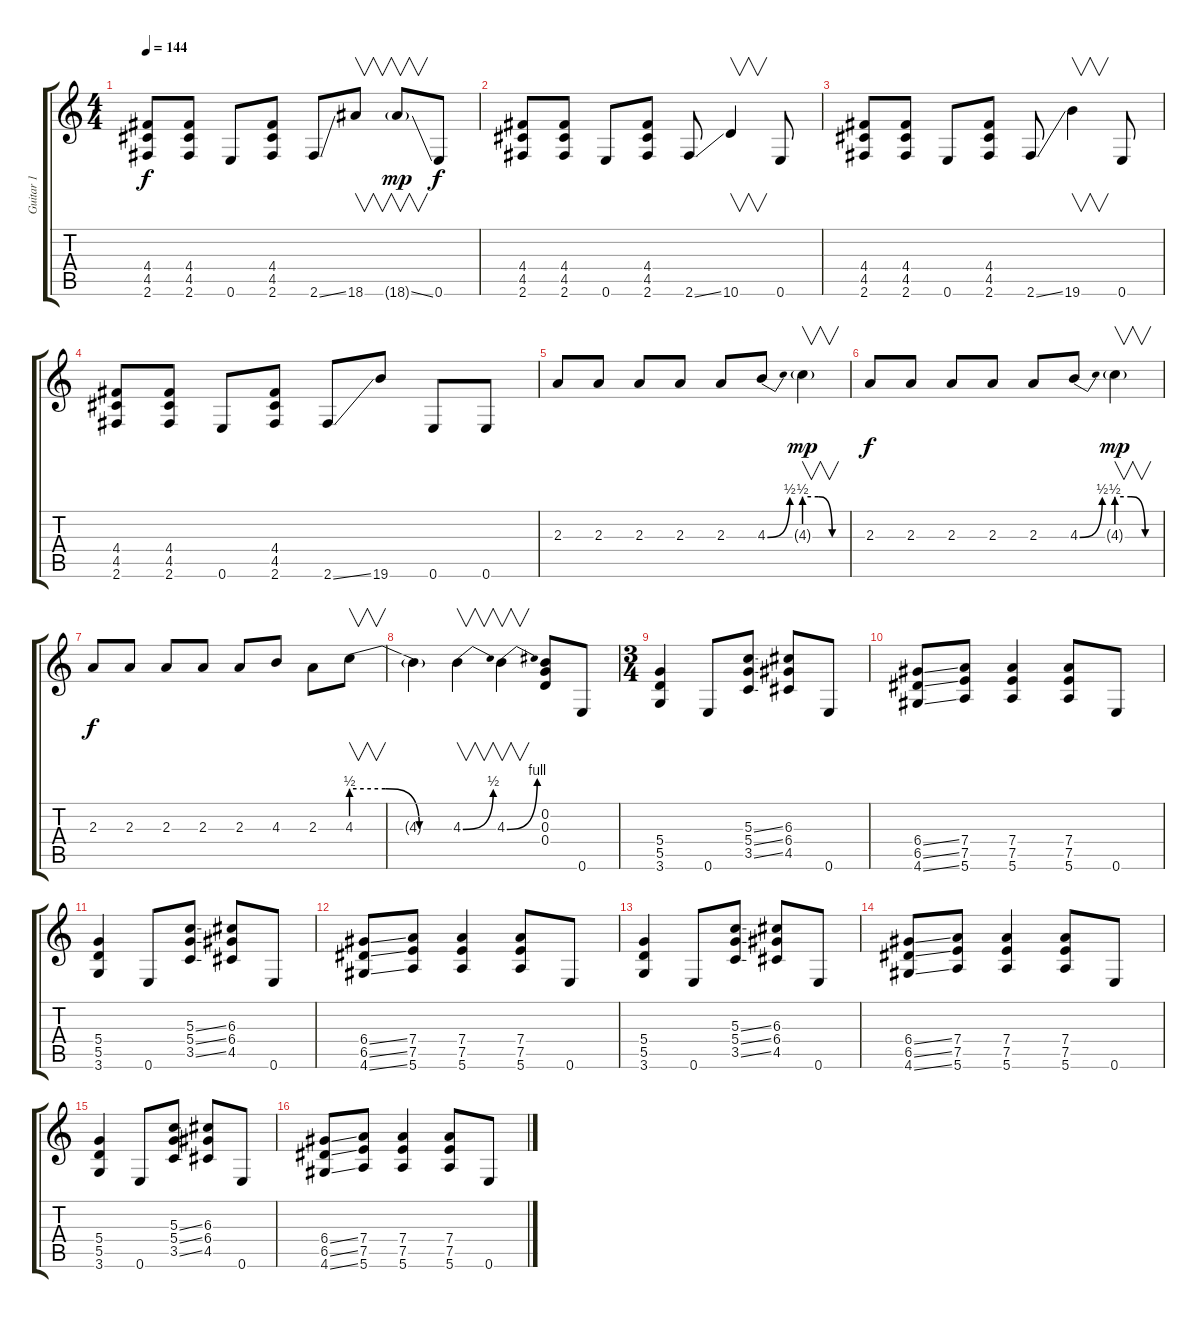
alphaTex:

\track ("Guitar 1" "Guitar 1") {instrument distortionguitar}
\staff {score tabs}
\tuning (E4 B3 G3 D3 A2 E2) {hide}
\ts (4 4)
\tempo 144
\clef g2
\ks c
(4.4 4.5 2.6).8{dy f} (4.4 4.5 2.6).8 0.6.8 (4.4 4.5 2.6).8 2.6{ss}.8 18.6.8{v} 18.6{ss g}.8{v dy mp} 0.6.8{dy f} |
(4.4 4.5 2.6).8 (4.4 4.5 2.6).8 0.6.8 (4.4 4.5 2.6).8 2.6{ss}.8 10.6.4{v} 0.6.8 |
(4.4 4.5 2.6).8 (4.4 4.5 2.6).8 0.6.8 (4.4 4.5 2.6).8 2.6{ss}.8 19.6.4{v} 0.6.8 |
(4.4 4.5 2.6).8 (4.4 4.5 2.6).8 0.6.8 (4.4 4.5 2.6).8 2.6{ss}.8 19.6.8 0.6.8 0.6.8 |
2.3.8 2.3.8 2.3.8 2.3.8 2.3.8 4.3{be (bend 0 0 60 2)}.8 4.3{be (custom 0 2 20 2 40 0 60 0) g}.4{v dy mp} |
2.3.8{dy f} 2.3.8 2.3.8 2.3.8 2.3.8 4.3{be (bend 0 0 60 2)}.8 4.3{be (custom 0 2 20 2 40 0 60 0) g}.4{v dy mp} |
2.3.8{dy f} 2.3.8 2.3.8 2.3.8 2.3.8 4.3.8 2.3.8 4.3{be (custom 0 2 20 2 40 0 60 0)}.8{v} |
4.3{t}.4 4.3{be (bend 0 0 60 2)}.4{v} 4.3{be (bend 0 0 60 4)}.4{v} (0.2 0.3 0.4).8 0.6.8 |
\ts (3 4)
(5.4 5.5 3.6).4 0.6.8 (5.3{ss} 5.4{ss} 3.5{ss}).8 (6.3 6.4 4.5).8 0.6.8 |
(6.4{ss} 6.5{ss} 4.6{ss}).8 (7.4 7.5 5.6).8 (7.4 7.5 5.6).4 (7.4 7.5 5.6).8 0.6.8 |
(5.4 5.5 3.6).4 0.6.8 (5.3{ss} 5.4{ss} 3.5{ss}).8 (6.3 6.4 4.5).8 0.6.8 |
(6.4{ss} 6.5{ss} 4.6{ss}).8 (7.4 7.5 5.6).8 (7.4 7.5 5.6).4 (7.4 7.5 5.6).8 0.6.8 |
(5.4 5.5 3.6).4 0.6.8 (5.3{ss} 5.4{ss} 3.5{ss}).8 (6.3 6.4 4.5).8 0.6.8 |
(6.4{ss} 6.5{ss} 4.6{ss}).8 (7.4 7.5 5.6).8 (7.4 7.5 5.6).4 (7.4 7.5 5.6).8 0.6.8 |
(5.4 5.5 3.6).4 0.6.8 (5.3{ss} 5.4{ss} 3.5{ss}).8 (6.3 6.4 4.5).8 0.6.8 |
(6.4{ss} 6.5{ss} 4.6{ss}).8 (7.4 7.5 5.6).8 (7.4 7.5 5.6).4 (7.4 7.5 5.6).8 0.6.8
